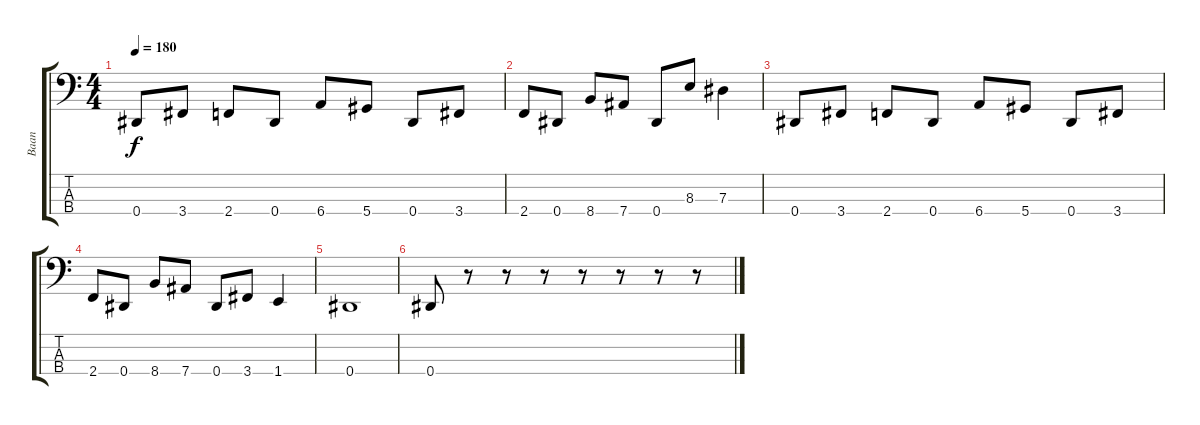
\track ("Baan" "Baan") {instrument electricbassfinger}
\staff {score tabs}
\tuning (Gb2 Db2 Ab1 Eb1) {hide}
\ts (4 4)
\tempo 180
\clef f4
\ks c
0.4.8{dy f} 3.4.8 2.4.8 0.4.8 6.4.8 5.4.8 0.4.8 3.4.8 |
2.4.8 0.4.8 8.4.8 7.4.8 0.4.8 8.3.8 7.3.4 |
0.4.8 3.4.8 2.4.8 0.4.8 6.4.8 5.4.8 0.4.8 3.4.8 |
2.4.8 0.4.8 8.4.8 7.4.8 0.4.8 3.4.8 1.4.4 |
0.4.1 |
0.4.8 r.8 r.8 r.8 r.8 r.8 r.8 r.8
